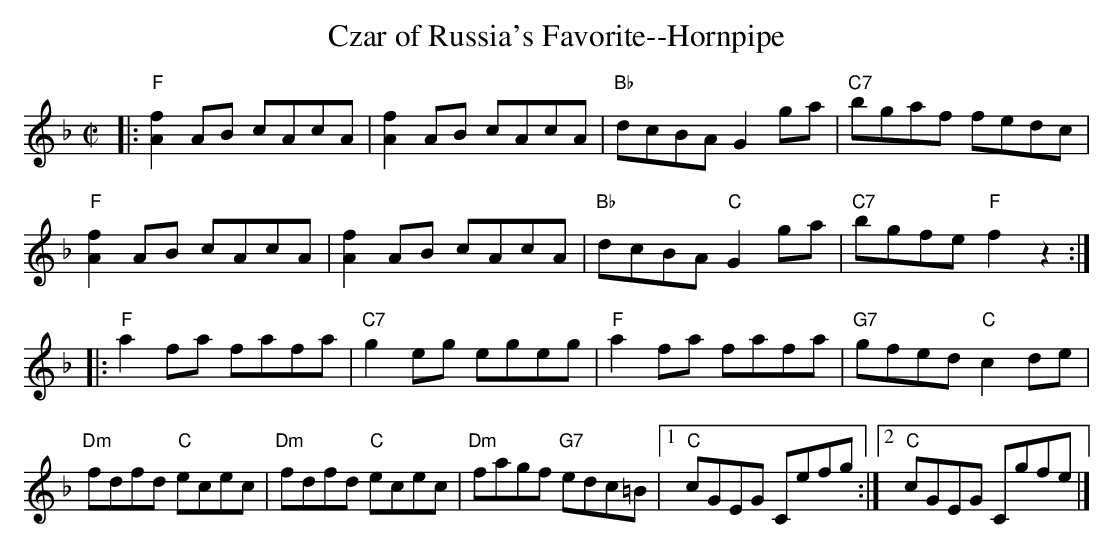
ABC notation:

X:1
T:Czar of Russia's Favorite--Hornpipe
M:C|
L:1/8
K:F
|:"F"[f2A2]AB cAcA|[f2A2]AB cAcA|"Bb"dcBA G2ga|"C7"bgaf fedc|
"F"[f2A2]AB cAcA|[f2A2]AB cAcA|"Bb"dcBA "C"G2ga|"C7"bgfe "F"f2z2:|
|:"F"a2fa fafa|"C7"g2eg egeg|"F"a2fa fafa|"G7"gfed "C"c2de|
"Dm"fdfd "C"ecec|"Dm"fdfd "C"ecec|"Dm"fagf "G7"edc=B|1 "C"cGEG Cefg:|2 "C"cGEG Cgfe|]
